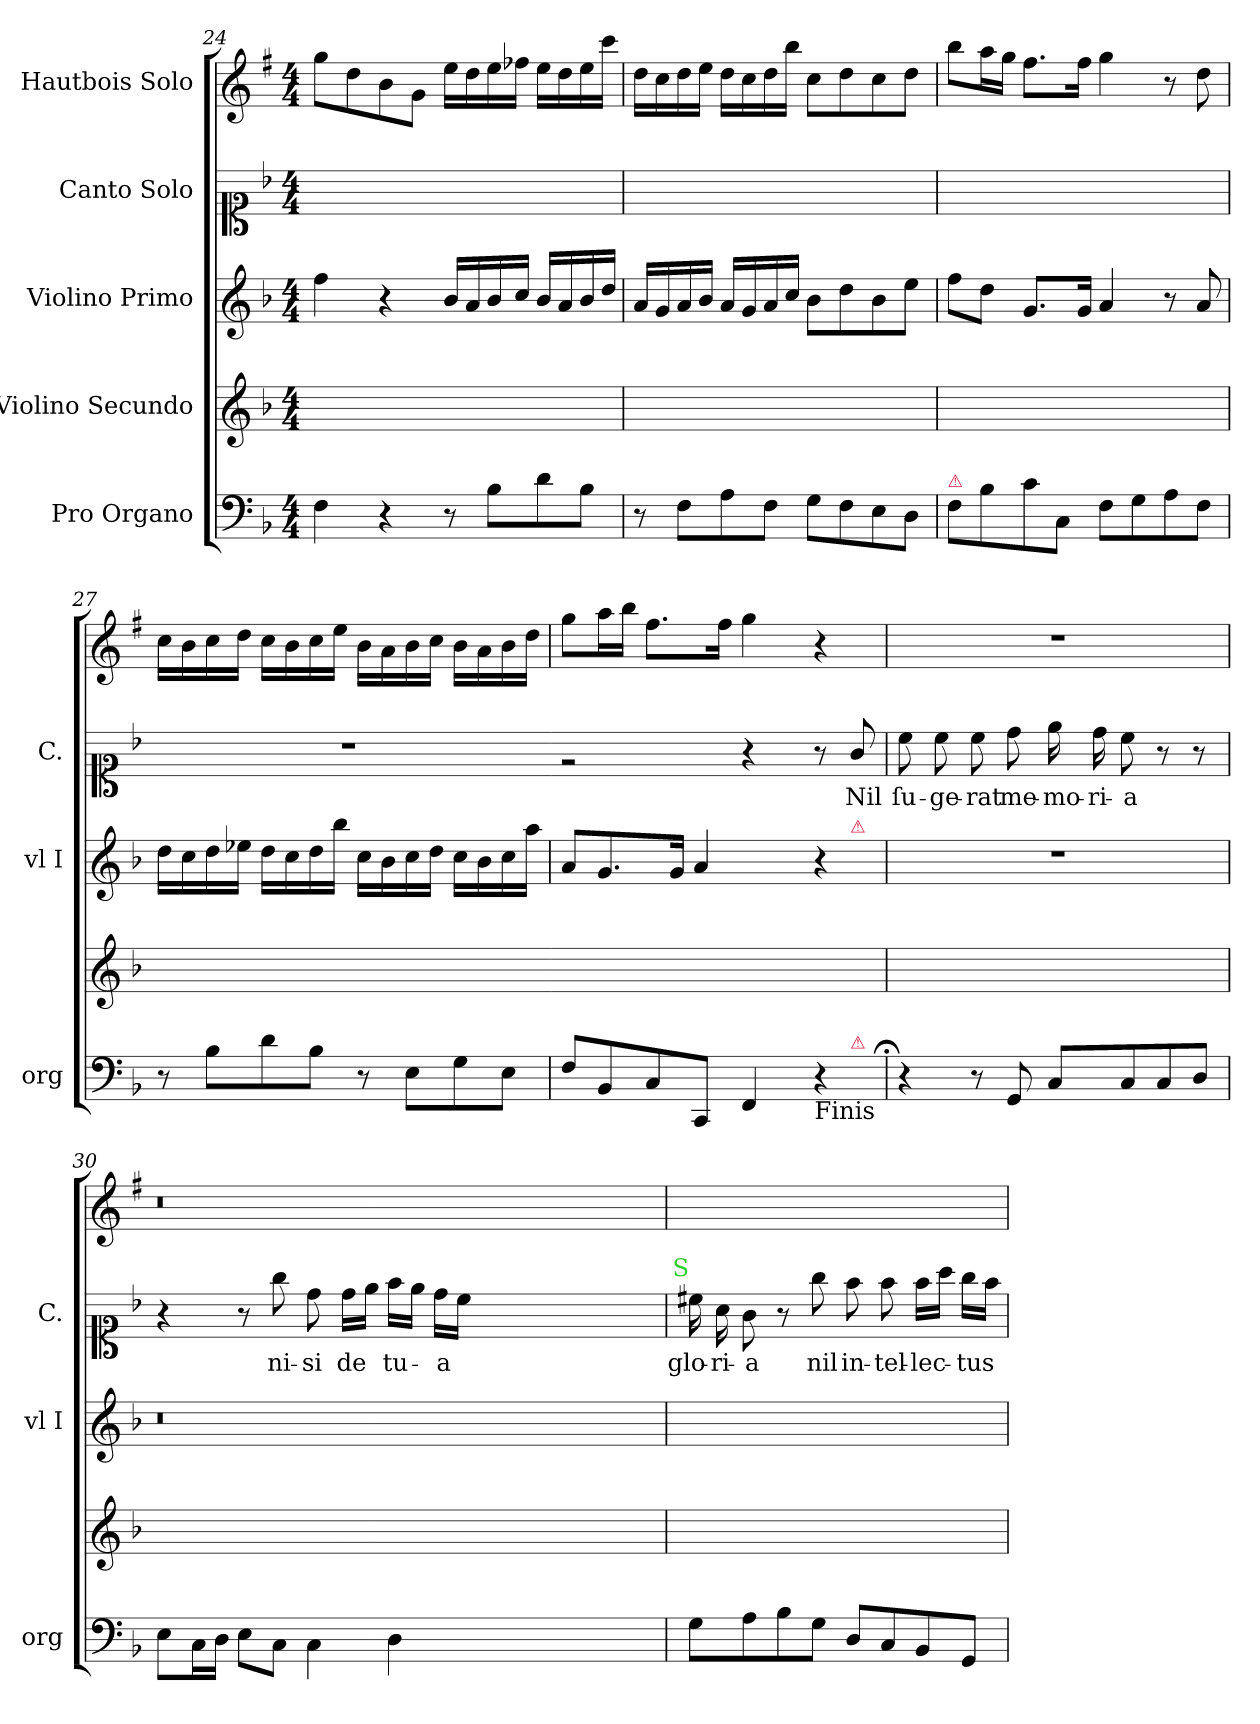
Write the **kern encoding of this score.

**kern	**kern	**kern	**kern	**text	**kern
*part5	*part4	*part3	*part2	*part2	*part1
*staff5	*staff4	*staff3	*staff2	*staff2	*staff1
*I"Pro Organo	*I"Violino Secundo	*I"Violino Primo	*I"Canto Solo	*	*I"Hautbois Solo
*I'org	*	*I'vl I	*I'C.	*	*
*clefF4	*clefG2	*clefG2	*clefC1	*	*clefG2
*	*	*	*	*	*ITrd-6c-10
*k[b-]	*k[b-]	*k[b-]	*k[b-]	*	*k[b-]
*M4/4	*M4/4	*M4/4	*M4/4	*	*M4/4
=24	=24	=24	=24	=24	=24
4F\	1ryy	4ff\	1ryy	.	8fff\L
.	.	.	.	.	8ccc\
4r	.	4r	.	.	8aa\
.	.	.	.	.	8ff\J
8r	.	16b-/LL	.	.	16ddd\LL
.	.	16a/	.	.	16ccc\
8B-\L	.	16b-/	.	.	16ddd\
.	.	16cc/JJ	.	.	16eee--X\JJ
8d\	.	16b-/LL	.	.	16ddd\LL
.	.	16a/	.	.	16ccc\
8B-\J	.	16b-/	.	.	16ddd\
.	.	16dd/JJ	.	.	16bbb-\JJ
=25	=25	=25	=25	=25	=25
8r	1ryy	16a/LL	1ryy	.	16ccc\LL
.	.	16g/	.	.	16bb-\
8F\L	.	16a/	.	.	16ccc\
.	.	16b-/JJ	.	.	16ddd\JJ
8A\	.	16a/LL	.	.	16ccc\LL
.	.	16g/	.	.	16bb-\
8F\J	.	16a/	.	.	16ccc\
.	.	16cc/JJ	.	.	16aaa\JJ
8G\L	.	8b-\L	.	.	8bb-\L
8F\	.	8dd\	.	.	8ccc\
8E\	.	8b-\	.	.	8bb-\
8D\J	.	8ee\J	.	.	8ccc\J
=26	=26	=26	=26	=26	=26
!LO:TX:a:color=crimson:t=⚠	!	!	!	!	!
8F\L	1ryy	8ff\L	1ryy	.	8aaa\L
8B-\	.	8dd\J	.	.	16ggg\L
.	.	.	.	.	16fff\JJ
8c\	.	8.g/L	.	.	8.eee\L
8C/J	.	.	.	.	.
.	.	16g/Jk	.	.	16eee\Jk
8F\L	.	4a/	.	.	4fff\
8G\	.	.	.	.	.
8A\	.	8r	.	.	8r
8F\J	.	8a/	.	.	8ccc\
=27	=27	=27	=27	=27	=27
8r	1ryy	16dd\LL	1rb	.	16bb-\LL
.	.	16cc\	.	.	16aa\
8B-\L	.	16dd\	.	.	16bb-\
.	.	16ee-X\JJ	.	.	16ccc\JJ
8d\	.	16dd\LL	.	.	16bb-\LL
.	.	16cc\	.	.	16aa\
8B-\J	.	16dd\	.	.	16bb-\
.	.	16bb-\JJ	.	.	16ddd\JJ
8r	.	16cc\LL	.	.	16aa\LL
.	.	16b-\	.	.	16gg\
8E\L	.	16cc\	.	.	16aa\
.	.	16dd\JJ	.	.	16bb-\JJ
8G\	.	16cc\LL	.	.	16aa\LL
.	.	16b-\	.	.	16gg\
8E\J	.	16cc\	.	.	16aa\
.	.	16aa\JJ	.	.	16ccc\JJ
=28	=28	=28	=28-	=28	=28
!LO:TX:a:color=crimson:t=⚠	!	!	!	!	!
*^	*	*^	*	*	*
8F\L	2..ryy	1ryy	8a/L	2..ryy	2re	.	8fff\L
8BB-/	.	.	8.g/	.	.	.	16ggg\L
.	.	.	.	.	.	.	16aaa\JJ
8C/	.	.	.	.	.	.	8.eee\L
.	.	.	16g/Jk	.	.	.	.
8CC/J	.	.	4a/	.	.	.	.
.	.	.	.	.	.	.	16eee\Jk
4FF/	.	.	.	.	4r	.	4fff\
.	.	.	8ryy	.	.	.	.
!LO:TX:b:t=Finis	!	!	!	!	!	!	!
4r	.	.	4r	.	8r	.	4r
!	!	!	!	!LO:TX:a:color=crimson:t=⚠	!	!	!
!	!LO:TX:a:color=crimson:t=⚠	!	!	!	!	!	!
.	8ryy	.	.	8ryy	8g/	Nil	.
*v	*v	*	*v	*v	*	*	*
=29;	=29	=29	=29	=29	=29
4r	1ryy	1r	8cc\	ſu-	1r
.	.	.	8cc\	-ge-	.
8r	.	.	8cc\	-rat	.
8GG/	.	.	8dd\	me-	.
8C/L	.	.	16ee\	-mo-	.
.	.	.	16dd\	-ri-	.
8C/	.	.	8cc\	-a	.
8C/	.	.	8r	.	.
8D/J	.	.	8r	.	.
=30	=30	=30	=30	=30	=30
8E\L	1ryy	0.r	4r	.	0.r
16C\L	.	.	.	.	.
16D\JJ	.	.	.	.	.
8E\L	.	.	8r	.	.
8C\J	.	.	8gg\	ni-	.
4C\	.	.	8dd\	-si	.
.	.	.	16dd\LL	de	.
.	.	.	16ee\JJ	.	.
4D\	.	.	16ff\LL	tu-	.
.	.	.	16ee\JJ	.	.
.	.	.	16dd\LL	-a	.
.	.	.	16cc\JJ	.	.
0ryy	0ryy	.	0ryy	.	.
=31	=31	=31	=31	=31	=31
8G\L	1ryy	1ryy	16cc#X\	glo-	1ryy
.	.	.	16a\	-ri-	.
8A\	.	.	8g\	-a	.
8B-\	.	.	8r	.	.
8G\J	.	.	8gg\	nil	.
8D/L	.	.	8ff\	in-	.
8C/	.	.	8ff\	-tel-	.
8BB-/	.	.	16ff\LL	-lec-	.
.	.	.	16aa\JJ	.	.
8GG/J	.	.	16gg\LL	-tus	.
.	.	.	16ff\JJ	.	.
!	!	!	!LO:TX:a:color=limegreen:t=S	!	!
=	=	=	=	=	=
*-	*-	*-	*-	*-	*-
